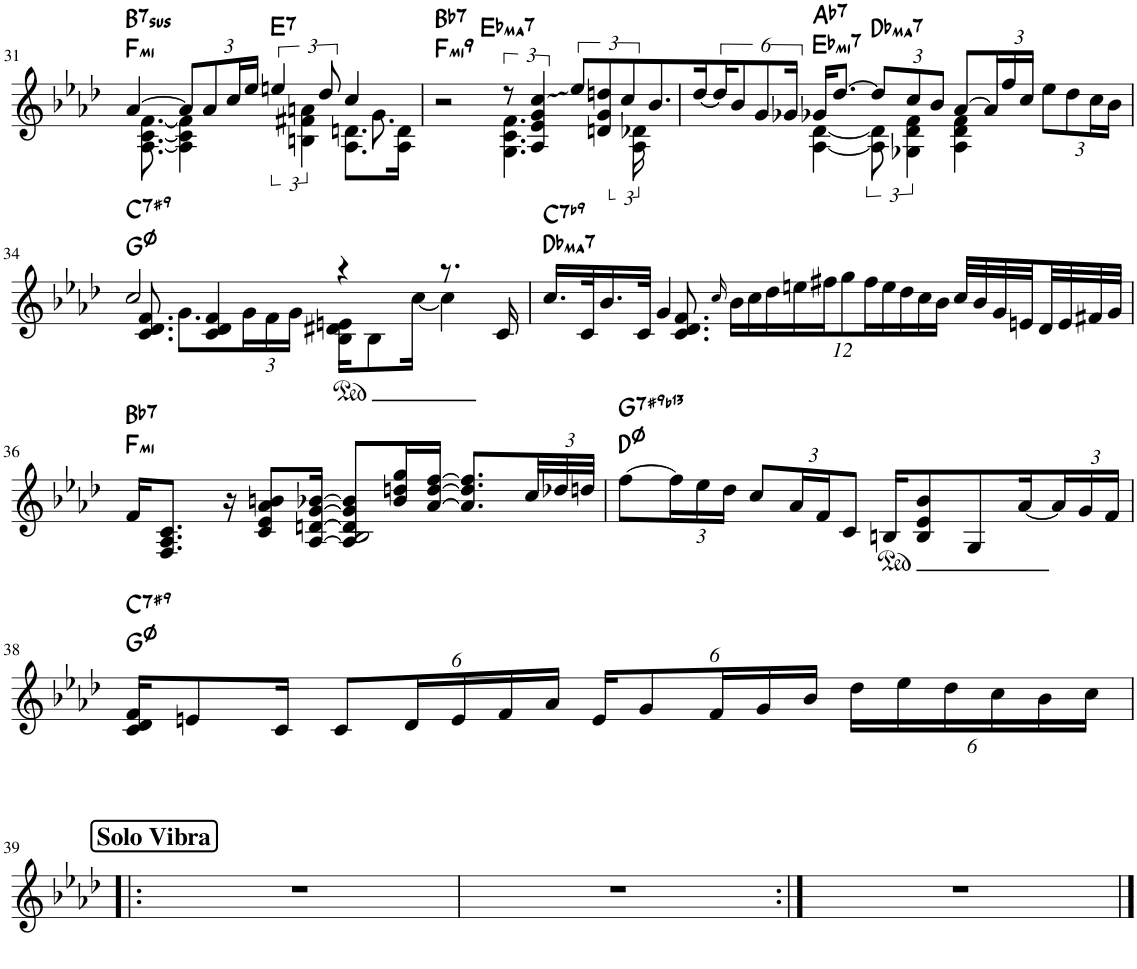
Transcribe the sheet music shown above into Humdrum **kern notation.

**kern	**harte
*part1	*part1
*staff1	*
*I"Vibraphone	*
*I'Vbp	*
!!LO:PB:g=z
*clefG2	*
*k[b-e-a-d-]	*
*M4/4	*
=31	=31
*^	*
*	*^	*
!	!	!	!LO:H:n=1:kt=mi
!	!	!	!LO:H:n=2:kt=7sus
[4a-/	16ryy	16ryy	F:min B:sus4(7)
*	*v	*v	*
.	[8.A-\ [8.c\ [8.f\	.
*Xbrackettup	*	*
12a-/L]	4A-\] 4c\] 4f\]	.
12a-/	.	.
24cc/L	.	.
24ee-/JJ	.	.
*brackettup	*	*
!	!	!LO:H:kt=7
6een/	12ryy	E:7
.	6Bn\ 6f#X\ 6an\	.
12dd-/	.	.
4cc/	8.A-\ 8.dn\L	.
*	*^	*
.	.	8.g\	.
.	16A-\ 16d\Jk	.	.
=32	=32	=32	=32
!	!	!	!LO:H:n=1:kt=mi9
!	!	!	!LO:H:n=2:kt=7
2r	2ryy	3ryy	F:min9 Bb:7
!	!	!	!LO:H:kt=ma7
.	.	3%2..ryy	Eb:maj7
12r	4.G\ 4.c\ 4.f\	.	.
6A-/ 6e-/ 6g/ 6cc/	.	.	.
12ee-/L	.	.	.
12dn/ 12g/ 12ddn/	.	.	.
.	12ryy	.	.
12cc/	.	.	.
.	24A-\ 24d-X\	.	.
8.b-/	2ryy	.	.
[16dd/L	.	.	.
24dd/J]	.	.	.
12b-/	.	.	.
12g/	.	.	.
24g-X/Jk	.	.	.
=33	=33	=33	=33
!	!	!	!LO:H:n=1:kt=mi7
!	!	!	!LO:H:n=2:kt=7
*	*v	*v	*
16g-X/KL	[4A-\ [4d-\	Eb:min7 Ab:7
[8.dd-/J	.	.
*Xbrackettup	*brackettup	*
!	!	!LO:H:kt=ma7
12dd-/L]	12A-\] 12d-\]	Db:maj7
12cc/	6G-X\ 6d-\ 6f\	.
12b-/J	.	.
[8a-/L	4A-\ 4d-\ 4f\	.
*Xbrackettup	*	*
24a-/L]	.	.
24ff/	.	.
24cc/JJ	.	.
12ee-\L	4ryy	.
12dd-\	.	.
24cc\L	.	.
24b-\JJ	.	.
!!LO:LB:g=z	!!
=34	=34	=34
*	*^	*
!	!	!	!LO:H:n=1:kt=mi7b5
!	!	!	!LO:H:n=2:kt=7
2cc/	8.ryy	16ryy	G:hdim7 C:7(#9)
.	.	8.c/ 8.d-/ 8.f/	.
.	8.g\L	.	.
.	.	4c/ 4d-/ 4f/	.
.	24g\L	.	.
.	24f\	.	.
.	24g\JJ	.	.
4r	16B-\ 16d#X\ 16en\KL	2ryy	.
.	8B-\	.	.
.	[16cc\Jk	.	.
8.r	4cc\]	.	.
16c/	.	.	.
*	*v	*v	*
=35	=35	=35
!	!	!LO:H:n=1:kt=ma7
!	!	!LO:H:n=2:kt=7
16.cc/LL	16ryy	Db:maj7 C:7(b9)
*v	*v	*
32c/K	.
16.b-/	.
32c/JJk	.
4g/	.
*^	*
.	8.c/ 8.d-/ 8.f/	.
16qcc/	.	.
48b-\LL	2ryy	.
48cc\	.	.
48dd-\	.	.
48een\	.	.
48ff#X\J	.	.
24gg\	.	.
48ff#\L	.	.
48ee\	.	.
48dd-\	.	.
48cc\	.	.
48b-\JJ	.	.
32cc/LLL	.	.
32b-/	.	.
32g/	.	.
32en/	.	.
32d-/	.	.
32e/	.	.
32f#X/	.	.
32g/JJJ	.	.
!!LO:LB:g=z	!!
=36	=36	=36
!	!	!LO:H:n=1:kt=mi
!	!	!LO:H:n=2:kt=7
16f/KL	2ryy	F:min Bb:7
8.F/ 8.A-/ 8.c/J	.	.
16r	.	.
8c/ 8e-/ 8a-/ 8bn/L	.	.
[16A-/ [16dn/ [16g/ [16b-X/Jk	.	.
8A-/] 8d/] 8g/] 8b-/]L	2B-/	.
16b-/ 16ddn/ 16gg/L	.	.
[16a-/ [16dd/ [16ff/JJ	.	.
8.a-/] 8.dd/] 8.ff/]L	.	.
48cc/LL	.	.
48dd-X/	.	.
48ddn/JJJ	.	.
*v	*v	*
=37	=37
!	!LO:H:n=1:kt=mi7b5
!	!LO:H:n=2:kt=7
[8ff\L	D:hdim7 G:7(#9,b13)
24ff\L]	.
24ee-\	.
24dd-\JJ	.
12cc/L	.
24a-/L	.
24f/J	.
12c/J	.
16Bn/KL	.
8B/ 8e-/ 8b-/	.
8G/	.
[16a-/L	.
24a-/]	.
24g/	.
24f/JJ	.
!!LO:LB:g=z
=38	=38
!	!LO:H:n=1:kt=mi7b5
!	!LO:H:n=2:kt=7
16c/ 16d-/ 16f/KL	G:hdim7 C:7(#9)
8en/	.
16c/Jk	.
12c/L	.
24d-/L	.
24e/	.
24f/	.
24a-/JJ	.
24e/KL	.
12g/	.
24f/L	.
24g/	.
24b-/JJ	.
24dd-\LL	.
24ee-\	.
24dd-\	.
24cc\	.
24b-\	.
24cc\JJ	.
!!LO:LB:g=z
=39!|:	=39!|:
!LO:TX:a:B:t=Solo Vibra	!
1r	.
=40	=40
1r	.
=41:|!	=41:|!
1r	.
==	==
*-	*-
